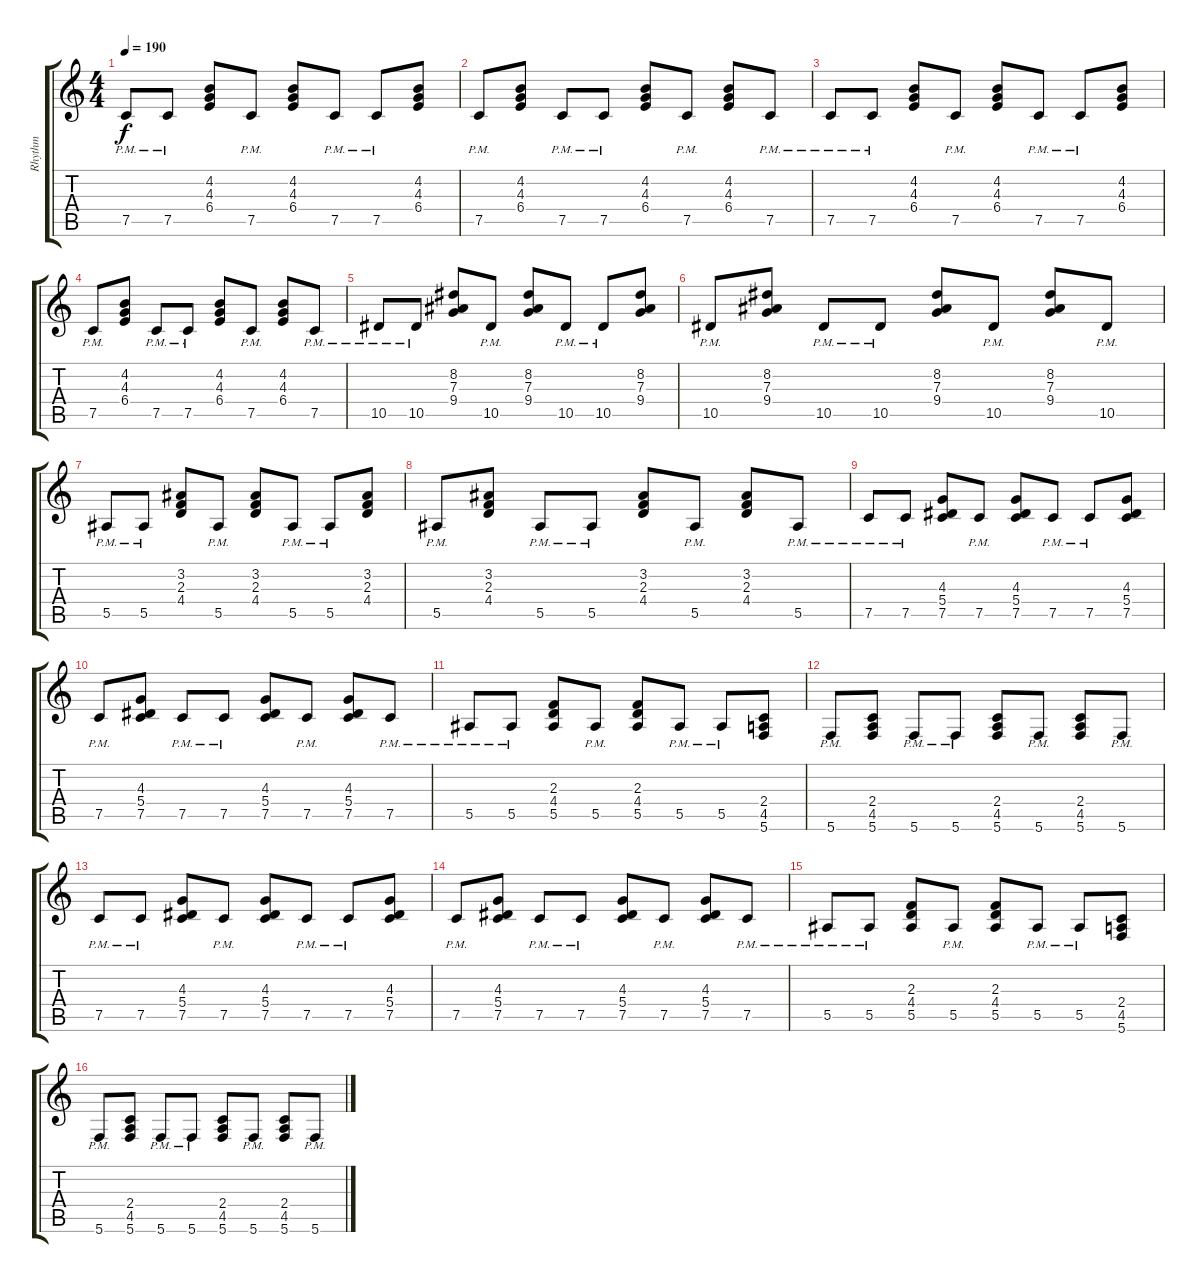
\track ("Rhythm" "Rhythm") {instrument distortionguitar}
\staff {score tabs}
\tuning (C4 G3 Eb3 Bb2 F2 C2) {hide}
\ts (4 4)
\tempo 190
\clef g2
\ks c
7.5{pm}.8{dy f} 7.5{pm}.8 (4.2 4.3 6.4).8 7.5{pm}.8 (4.2 4.3 6.4).8 7.5{pm}.8 7.5{pm}.8 (4.2 4.3 6.4).8 |
7.5{pm}.8 (4.2 4.3 6.4).8 7.5{pm}.8 7.5{pm}.8 (4.2 4.3 6.4).8 7.5{pm}.8 (4.2 4.3 6.4).8 7.5{pm}.8 |
7.5{pm}.8 7.5{pm}.8 (4.2 4.3 6.4).8 7.5{pm}.8 (4.2 4.3 6.4).8 7.5{pm}.8 7.5{pm}.8 (4.2 4.3 6.4).8 |
7.5{pm}.8 (4.2 4.3 6.4).8 7.5{pm}.8 7.5{pm}.8 (4.2 4.3 6.4).8 7.5{pm}.8 (4.2 4.3 6.4).8 7.5{pm}.8 |
10.5{pm}.8 10.5{pm}.8 (8.2 7.3 9.4).8 10.5{pm}.8 (8.2 7.3 9.4).8 10.5{pm}.8 10.5{pm}.8 (8.2 7.3 9.4).8 |
10.5{pm}.8 (8.2 7.3 9.4).8 10.5{pm}.8 10.5{pm}.8 (8.2 7.3 9.4).8 10.5{pm}.8 (8.2 7.3 9.4).8 10.5{pm}.8 |
5.5{pm}.8 5.5{pm}.8 (3.2 2.3 4.4).8 5.5{pm}.8 (3.2 2.3 4.4).8 5.5{pm}.8 5.5{pm}.8 (3.2 2.3 4.4).8 |
5.5{pm}.8 (3.2 2.3 4.4).8 5.5{pm}.8 5.5{pm}.8 (3.2 2.3 4.4).8 5.5{pm}.8 (3.2 2.3 4.4).8 5.5{pm}.8 |
7.5{pm}.8 7.5{pm}.8 (4.3 5.4 7.5).8 7.5{pm}.8 (4.3 5.4 7.5).8 7.5{pm}.8 7.5{pm}.8 (4.3 5.4 7.5).8 |
7.5{pm}.8 (4.3 5.4 7.5).8 7.5{pm}.8 7.5{pm}.8 (4.3 5.4 7.5).8 7.5{pm}.8 (4.3 5.4 7.5).8 7.5{pm}.8 |
5.5{pm}.8 5.5{pm}.8 (2.3 4.4 5.5).8 5.5{pm}.8 (2.3 4.4 5.5).8 5.5{pm}.8 5.5{pm}.8 (2.4 4.5 5.6).8 |
5.6{pm}.8 (2.4 4.5 5.6).8 5.6{pm}.8 5.6{pm}.8 (2.4 4.5 5.6).8 5.6{pm}.8 (2.4 4.5 5.6).8 5.6{pm}.8 |
7.5{pm}.8 7.5{pm}.8 (4.3 5.4 7.5).8 7.5{pm}.8 (4.3 5.4 7.5).8 7.5{pm}.8 7.5{pm}.8 (4.3 5.4 7.5).8 |
7.5{pm}.8 (4.3 5.4 7.5).8 7.5{pm}.8 7.5{pm}.8 (4.3 5.4 7.5).8 7.5{pm}.8 (4.3 5.4 7.5).8 7.5{pm}.8 |
5.5{pm}.8 5.5{pm}.8 (2.3 4.4 5.5).8 5.5{pm}.8 (2.3 4.4 5.5).8 5.5{pm}.8 5.5{pm}.8 (2.4 4.5 5.6).8 |
5.6{pm}.8 (2.4 4.5 5.6).8 5.6{pm}.8 5.6{pm}.8 (2.4 4.5 5.6).8 5.6{pm}.8 (2.4 4.5 5.6).8 5.6{pm}.8
